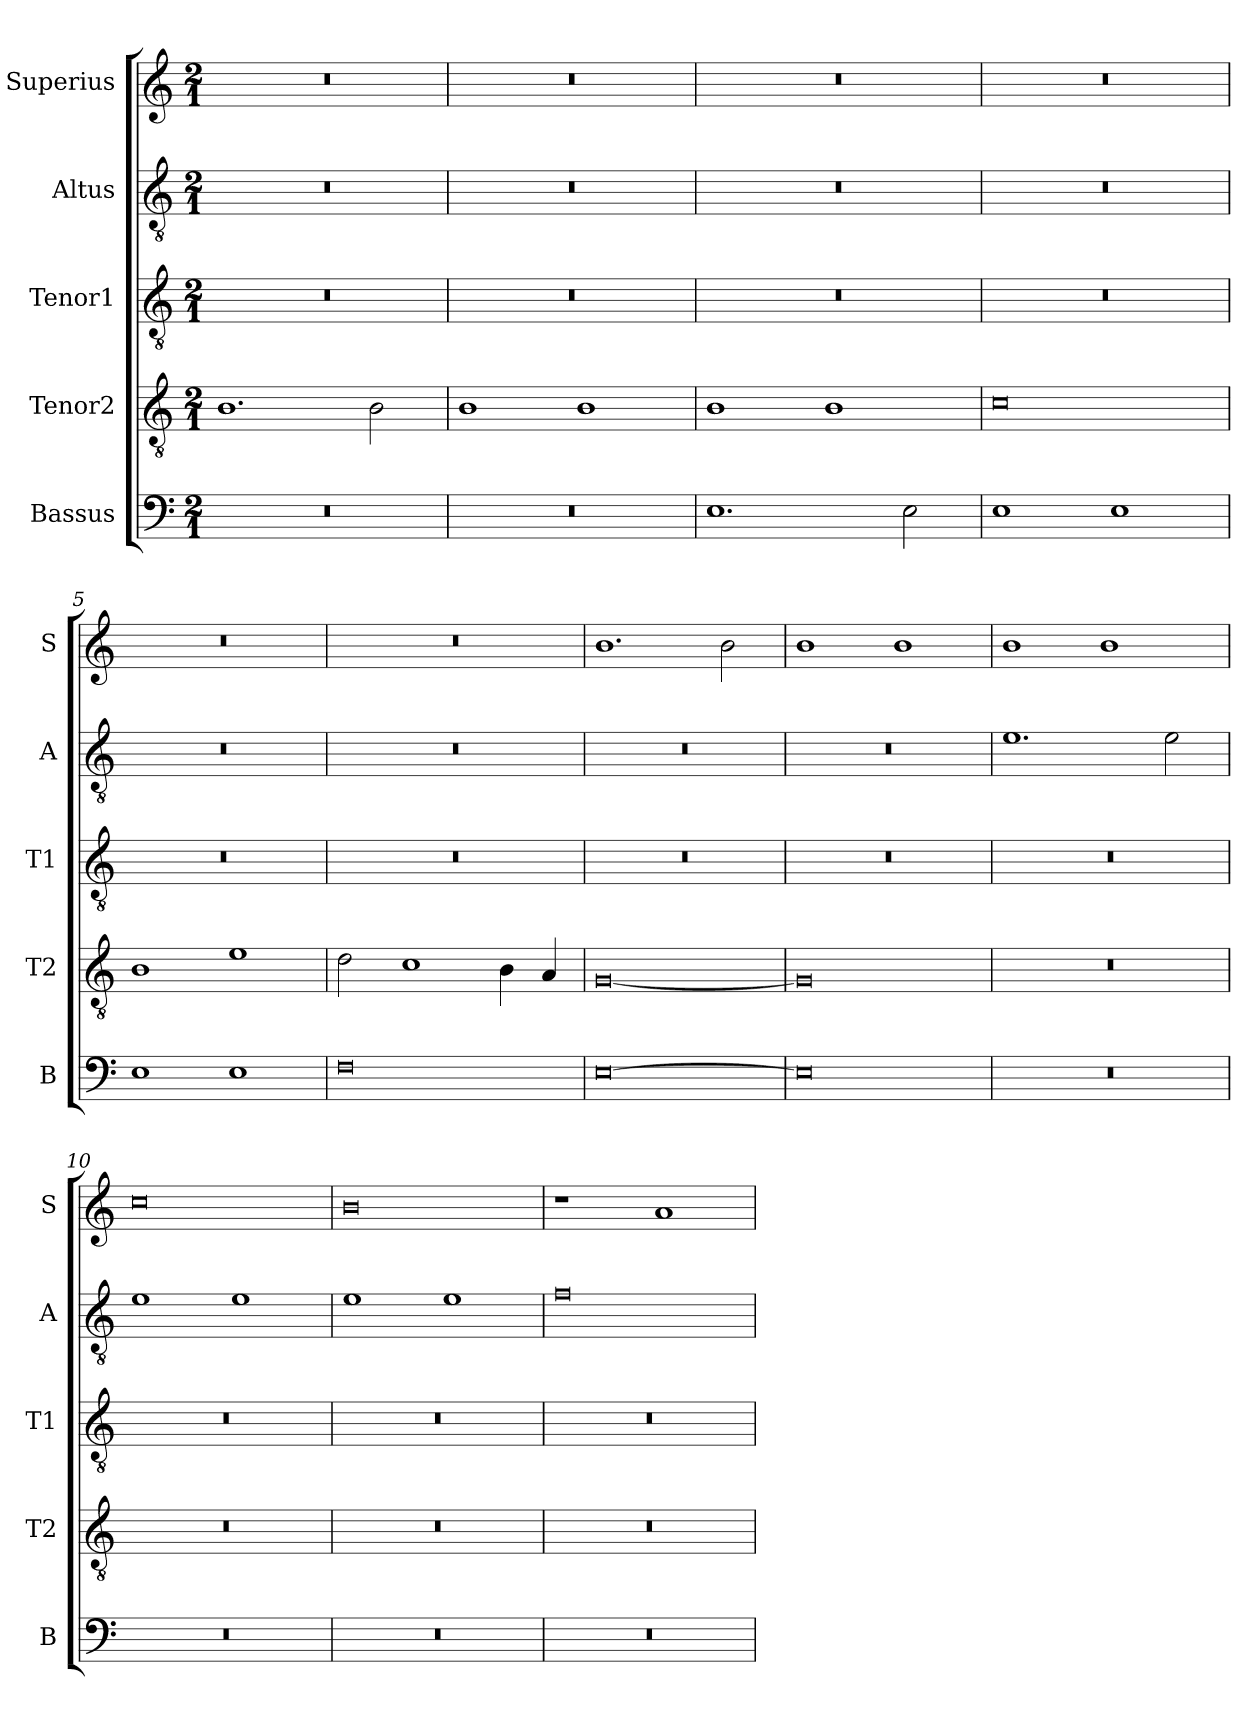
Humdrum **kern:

**kern	**kern	**kern	**kern	**kern
*part5	*part4	*part3	*part2	*part1
*staff5	*staff4	*staff3	*staff2	*staff1
*I"Bassus	*I"Tenor2	*I"Tenor1	*I"Altus	*I"Superius
*I'B	*I'T2	*I'T1	*I'A	*I'S
*clefF4	*clefGv2	*clefGv2	*clefGv2	*clefG2
*k[]	*k[]	*k[]	*k[]	*k[]
*M2/1	*M2/1	*M2/1	*M2/1	*M2/1
=1	=1	=1	=1	=1
0r	1.B	0r	0r	0r
.	2B\	.	.	.
=2	=2	=2	=2	=2
0r	1B	0r	0r	0r
.	1B	.	.	.
=3	=3	=3	=3	=3
1.E	1B	0r	0r	0r
.	1B	.	.	.
2E\	.	.	.	.
=4	=4	=4	=4	=4
1E	0c	0r	0r	0r
1E	.	.	.	.
=5	=5	=5	=5	=5
1E	1B	0r	0r	0r
1E	1e	.	.	.
=6	=6	=6	=6	=6
0F	2d\	0r	0r	0r
.	1c	.	.	.
.	4B\	.	.	.
.	4A/	.	.	.
=7	=7	=7	=7	=7
[0E	[0G	0r	0r	1.b
.	.	.	.	2b\
=8	=8	=8	=8	=8
0E]	0G]	0r	0r	1b
.	.	.	.	1b
=9	=9	=9	=9	=9
0r	0r	0r	1.e	1b
.	.	.	.	1b
.	.	.	2e\	.
=10	=10	=10	=10	=10
0r	0r	0r	1e	0cc
.	.	.	1e	.
=11	=11	=11	=11	=11
0r	0r	0r	1e	0b
.	.	.	1e	.
=12	=12	=12	=12	=12
0r	0r	0r	0f	1r
.	.	.	.	1a
=	=	=	=	=
*-	*-	*-	*-	*-
